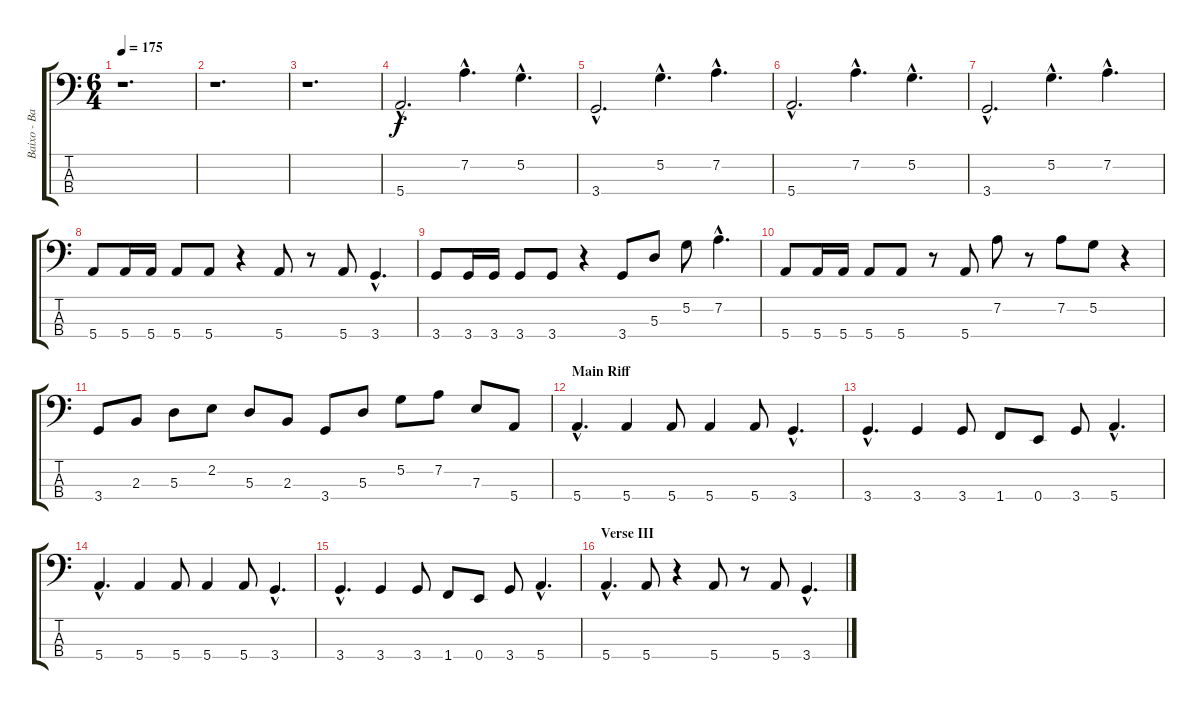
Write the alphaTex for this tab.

\track ("Baixo - Bass" "Baixo - Ba") {instrument electricbassfinger}
\staff {score tabs}
\tuning (G2 D2 A1 E1) {hide}
\ts (6 4)
\tempo 175
\clef f4
\ks c
r.1{d dy f} |
r.1{d} |
r.1{d} |
5.4{hac}.2{d} 7.2{hac}.4{d} 5.2{hac}.4{d} |
3.4{hac}.2{d} 5.2{hac}.4{d} 7.2{hac}.4{d} |
5.4{hac}.2{d} 7.2{hac}.4{d} 5.2{hac}.4{d} |
3.4{hac}.2{d} 5.2{hac}.4{d} 7.2{hac}.4{d} |
5.4.8 5.4.16 5.4.16 5.4.8 5.4.8 r.4 5.4.8 r.8 5.4.8 3.4{hac}.4{d} |
3.4.8 3.4.16 3.4.16 3.4.8 3.4.8 r.4 3.4.8 5.3.8 5.2.8 7.2{hac}.4{d} |
5.4.8 5.4.16 5.4.16 5.4.8 5.4.8 r.8 5.4.8 7.2.8 r.8 7.2.8 5.2.8 r.4 |
3.4.8 2.3.8 5.3.8 2.2.8 5.3.8 2.3.8 3.4.8 5.3.8 5.2.8 7.2.8 7.3.8 5.4.8 |
\section ("" "Main Riff")
5.4{hac}.4{d} 5.4.4 5.4.8 5.4.4 5.4.8 3.4{hac}.4{d} |
3.4{hac}.4{d} 3.4.4 3.4.8 1.4.8 0.4.8 3.4.8 5.4{hac}.4{d} |
5.4{hac}.4{d} 5.4.4 5.4.8 5.4.4 5.4.8 3.4{hac}.4{d} |
3.4{hac}.4{d} 3.4.4 3.4.8 1.4.8 0.4.8 3.4.8 5.4{hac}.4{d} |
\section ("" "Verse III")
5.4{hac}.4{d} 5.4.8 r.4 5.4.8 r.8 5.4.8 3.4{hac}.4{d}
